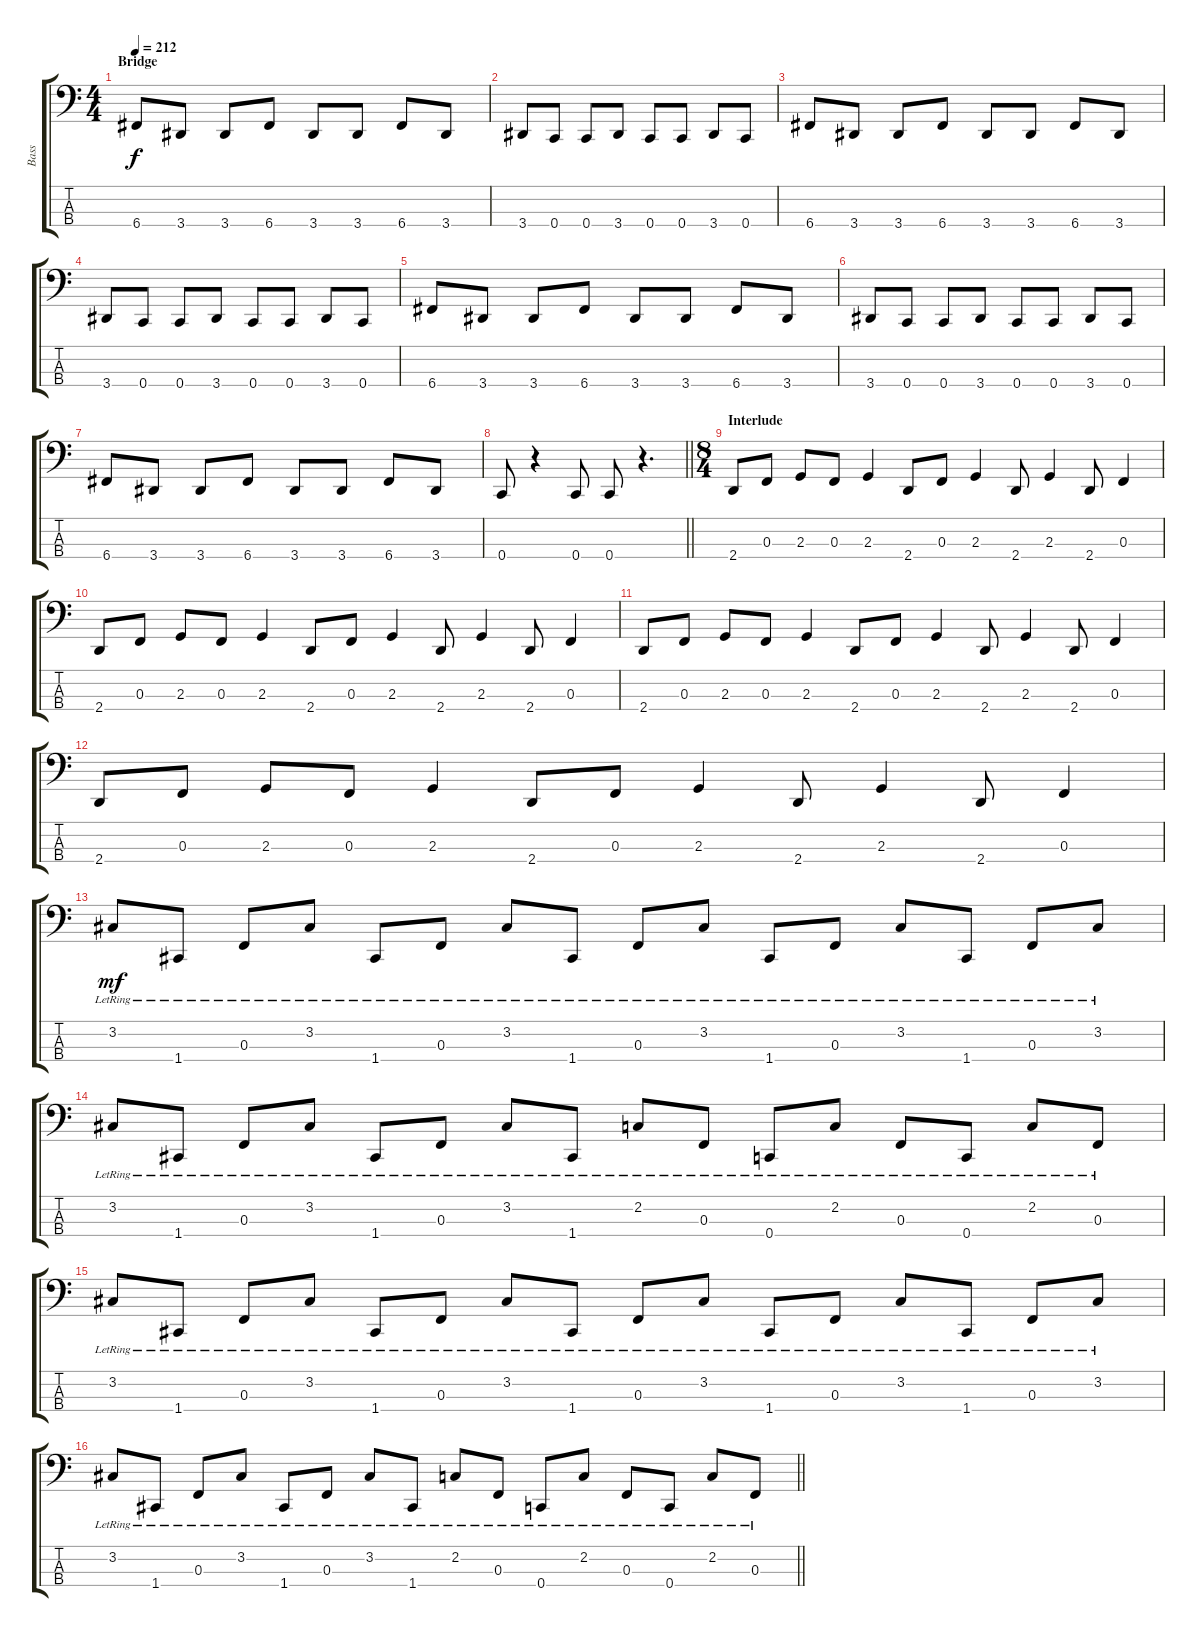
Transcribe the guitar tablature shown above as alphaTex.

\track ("Bass" "Bass") {instrument electricbassfinger}
\staff {score tabs}
\tuning (Eb2 Bb1 F1 C1) {hide}
\ts (4 4)
\section ("" "Bridge")
\tempo 212
\clef f4
\ks c
6.4.8{dy f} 3.4.8 3.4.8 6.4.8 3.4.8 3.4.8 6.4.8 3.4.8 |
3.4.8 0.4.8 0.4.8 3.4.8 0.4.8 0.4.8 3.4.8 0.4.8 |
6.4.8 3.4.8 3.4.8 6.4.8 3.4.8 3.4.8 6.4.8 3.4.8 |
3.4.8 0.4.8 0.4.8 3.4.8 0.4.8 0.4.8 3.4.8 0.4.8 |
6.4.8 3.4.8 3.4.8 6.4.8 3.4.8 3.4.8 6.4.8 3.4.8 |
3.4.8 0.4.8 0.4.8 3.4.8 0.4.8 0.4.8 3.4.8 0.4.8 |
6.4.8 3.4.8 3.4.8 6.4.8 3.4.8 3.4.8 6.4.8 3.4.8 |
\barLineRight lightlight
0.4.8 r.4 0.4.8 0.4.8 r.4{d} |
\ts (8 4)
\section ("" "Interlude")
2.4.8 0.3.8 2.3.8 0.3.8 2.3.4 2.4.8 0.3.8 2.3.4 2.4.8 2.3.4 2.4.8 0.3.4 |
2.4.8 0.3.8 2.3.8 0.3.8 2.3.4 2.4.8 0.3.8 2.3.4 2.4.8 2.3.4 2.4.8 0.3.4 |
2.4.8 0.3.8 2.3.8 0.3.8 2.3.4 2.4.8 0.3.8 2.3.4 2.4.8 2.3.4 2.4.8 0.3.4 |
2.4.8 0.3.8 2.3.8 0.3.8 2.3.4 2.4.8 0.3.8 2.3.4 2.4.8 2.3.4 2.4.8 0.3.4 |
3.2{lr}.8{dy mf} 1.4{lr}.8 0.3{lr}.8 3.2{lr}.8 1.4{lr}.8 0.3{lr}.8 3.2{lr}.8 1.4{lr}.8 0.3{lr}.8 3.2{lr}.8 1.4{lr}.8 0.3{lr}.8 3.2{lr}.8 1.4{lr}.8 0.3{lr}.8 3.2{lr}.8 |
3.2{lr}.8 1.4{lr}.8 0.3{lr}.8 3.2{lr}.8 1.4{lr}.8 0.3{lr}.8 3.2{lr}.8 1.4{lr}.8 2.2{lr}.8 0.3{lr}.8 0.4{lr}.8 2.2{lr}.8 0.3{lr}.8 0.4{lr}.8 2.2{lr}.8 0.3{lr}.8 |
3.2{lr}.8 1.4{lr}.8 0.3{lr}.8 3.2{lr}.8 1.4{lr}.8 0.3{lr}.8 3.2{lr}.8 1.4{lr}.8 0.3{lr}.8 3.2{lr}.8 1.4{lr}.8 0.3{lr}.8 3.2{lr}.8 1.4{lr}.8 0.3{lr}.8 3.2{lr}.8 |
\barLineRight lightlight
3.2{lr}.8 1.4{lr}.8 0.3{lr}.8 3.2{lr}.8 1.4{lr}.8 0.3{lr}.8 3.2{lr}.8 1.4{lr}.8 2.2{lr}.8 0.3{lr}.8 0.4{lr}.8 2.2{lr}.8 0.3{lr}.8 0.4{lr}.8 2.2{lr}.8 0.3{lr}.8
